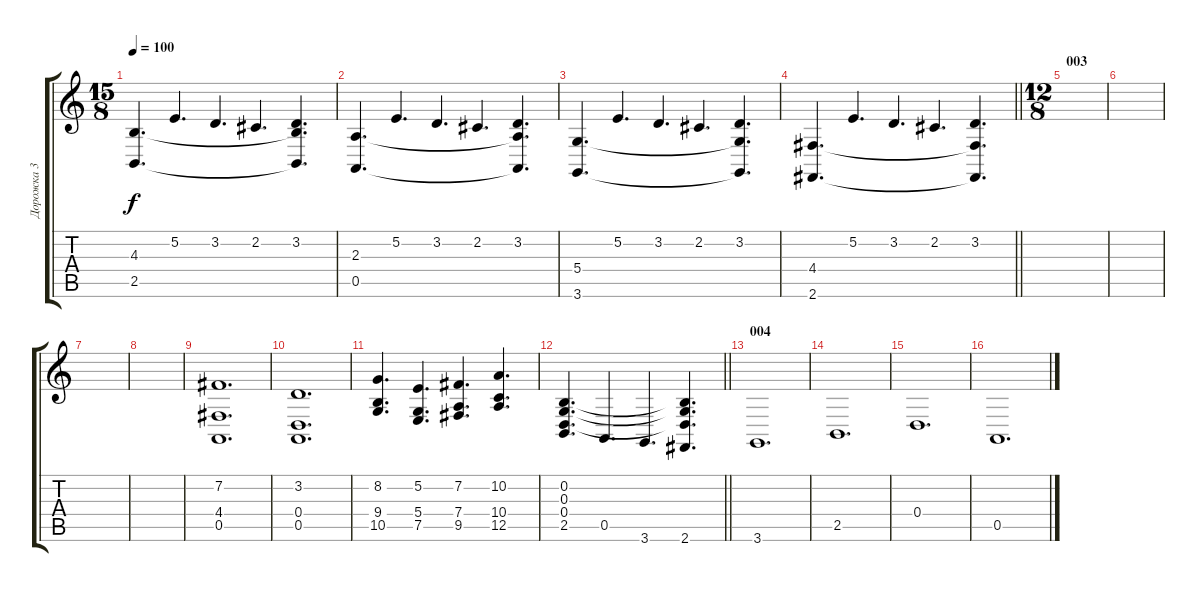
\track ("Дорожка 3" "Дорожка 3") {instrument stringensemble2}
\staff {score tabs}
\tuning (E4 B3 G3 D3 A2 E2) {hide}
\ts (15 8)
\tempo 100
\clef g2
\ks c
(4.3 2.5).4{d dy f} 5.2.4{d} 3.2.4{d} 2.2.4{d} (3.2 4.3{t} 2.5{t}).4{d} |
(2.3 0.5).4{d} 5.2.4{d} 3.2.4{d} 2.2.4{d} (3.2 2.3{t} 0.5{t}).4{d} |
(5.4 3.6).4{d} 5.2.4{d} 3.2.4{d} 2.2.4{d} (3.2 5.4{t} 3.6{t}).4{d} |
\barLineRight lightlight
(4.4 2.6).4{d} 5.2.4{d} 3.2.4{d} 2.2.4{d} (3.2 4.4{t} 2.6{t}).4{d} |
\ts (12 8)
\section ("" "003")
|
|
|
|
(7.2 4.4 0.5).1{d} |
(3.2 0.4 0.5).1{d} |
(8.2 9.4 10.5).4{d} (5.2 5.4 7.5).4{d} (7.2 7.4 9.5).4{d} (10.2 10.4 12.5).4{d} |
\barLineRight lightlight
(0.2 0.3 0.4 2.5).4{d} 0.5.4{d} 3.6.4{d} (0.2{t} 0.3{t} 0.4{t} 2.6).4{d} |
\section ("" "004")
3.6.1{d} |
2.5.1{d} |
0.4.1{d} |
0.5.1{d}
